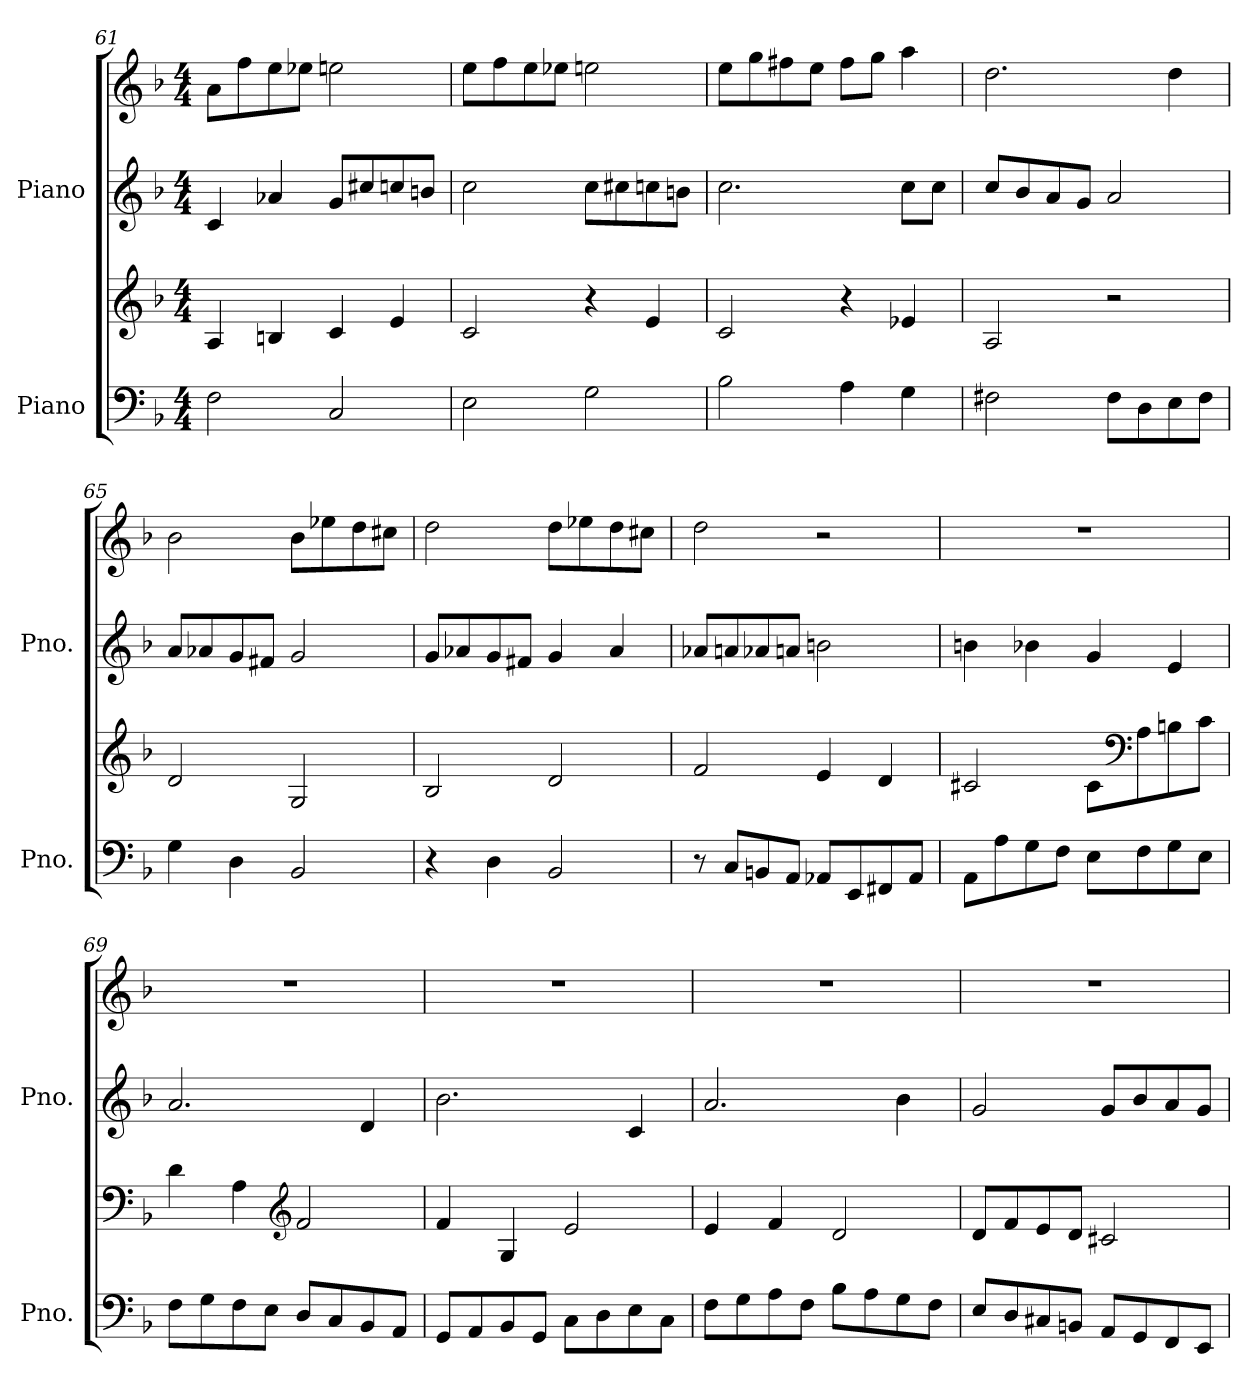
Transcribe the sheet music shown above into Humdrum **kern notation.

**kern	**kern	**kern	**kern
*part2	*part2	*part1	*part1
*staff4	*staff3	*staff2	*staff1
*I"Piano	*	*I"Piano	*
*I'Pno.	*	*I'Pno.	*
!!LO:LB:g=z
*clefF4	*clefG2	*clefG2	*clefG2
*k[b-]	*k[b-]	*k[b-]	*k[b-]
*M4/4	*M4/4	*M4/4	*M4/4
=61	=61	=61	=61
2F\	4A/	4c/	8a\L
.	.	.	8ff\
.	4Bn/	4a-X/	8ee\
.	.	.	8ee-X\J
2C/	4c/	8g/L	2een\
.	.	8cc#X/	.
.	4e/	8ccn/	.
.	.	8bn/J	.
=62	=62	=62	=62
2E\	2c/	2cc\	8ee\L
.	.	.	8ff\
.	.	.	8ee\
.	.	.	8ee-X\J
2G\	4r	8cc\L	2een\
.	.	8cc#X\	.
.	4e/	8ccn\	.
.	.	8bn\J	.
=63	=63	=63	=63
2B-\	2c/	2.cc\	8ee\L
.	.	.	8gg\
.	.	.	8ff#X\
.	.	.	8ee\J
4A\	4r	.	8ff#\L
.	.	.	8gg\J
4G\	4e-X/	8cc\L	4aa\
.	.	8cc\J	.
=64	=64	=64	=64
2F#X\	2A/	8cc/L	2.dd\
.	.	8b-/	.
.	.	8a/	.
.	.	8g/J	.
8F#\L	2r	2a/	.
8D\	.	.	.
8E\	.	.	4dd\
8F#\J	.	.	.
!!LO:PB:g=z
=65	=65	=65	=65
4G\	2d/	8a/L	2b-\
.	.	8a-X/	.
4D\	.	8g/	.
.	.	8f#X/J	.
2BB-/	2G/	2g/	8b-\L
.	.	.	8ee-X\
.	.	.	8dd\
.	.	.	8cc#X\J
=66	=66	=66	=66
4r	2B-/	8g/L	2dd\
.	.	8a-X/	.
4D\	.	8g/	.
.	.	8f#X/J	.
2BB-/	2d/	4g/	8dd\L
.	.	.	8ee-X\
.	.	4a-/	8dd\
.	.	.	8cc#X\J
=67	=67	=67	=67
8r	2f/	8a-X/L	2dd\
8C/L	.	8an/	.
8BBn/	.	8a-X/	.
8AA/J	.	8an/J	.
8AA-X/L	4e/	2bn\	2r
8EE/	.	.	.
8FF#X/	4d/	.	.
8AA-/J	.	.	.
!!LO:LB:g=z
=68	=68	=68	=68
8AA\L	2c#X/	4bn\	1r
8A\	.	.	.
8G\	.	4b-X\	.
8F\J	.	.	.
8E\L	8c#\L	4g/	.
*	*clefF4	*	*
8F\	8A\	.	.
8G\	8Bn\	4e/	.
8E\J	8c#\J	.	.
=69	=69	=69	=69
8F\L	4d\	2.a/	1r
8G\	.	.	.
8F\	4A\	.	.
8E\J	.	.	.
*	*clefG2	*	*
8D/L	2f/	.	.
8C/	.	.	.
8BB-/	.	4d/	.
8AA/J	.	.	.
=70	=70	=70	=70
8GG/L	4f/	2.b-\	1r
8AA/	.	.	.
8BB-/	4G/	.	.
8GG/J	.	.	.
8C\L	2e/	.	.
8D\	.	.	.
8E\	.	4c/	.
8C\J	.	.	.
=71	=71	=71	=71
8F\L	4e/	2.a/	1r
8G\	.	.	.
8A\	4f/	.	.
8F\J	.	.	.
8B-\L	2d/	.	.
8A\	.	.	.
8G\	.	4b-\	.
8F\J	.	.	.
!!LO:LB:g=z
=72	=72	=72	=72
8E/L	8d/L	2g/	1r
8D/	8f/	.	.
8C#X/	8e/	.	.
8BBn/J	8d/J	.	.
8AA/L	2c#X/	8g/L	.
8GG/	.	8b-/	.
8FF/	.	8a/	.
8EE/J	.	8g/J	.
=	=	=	=
*-	*-	*-	*-
